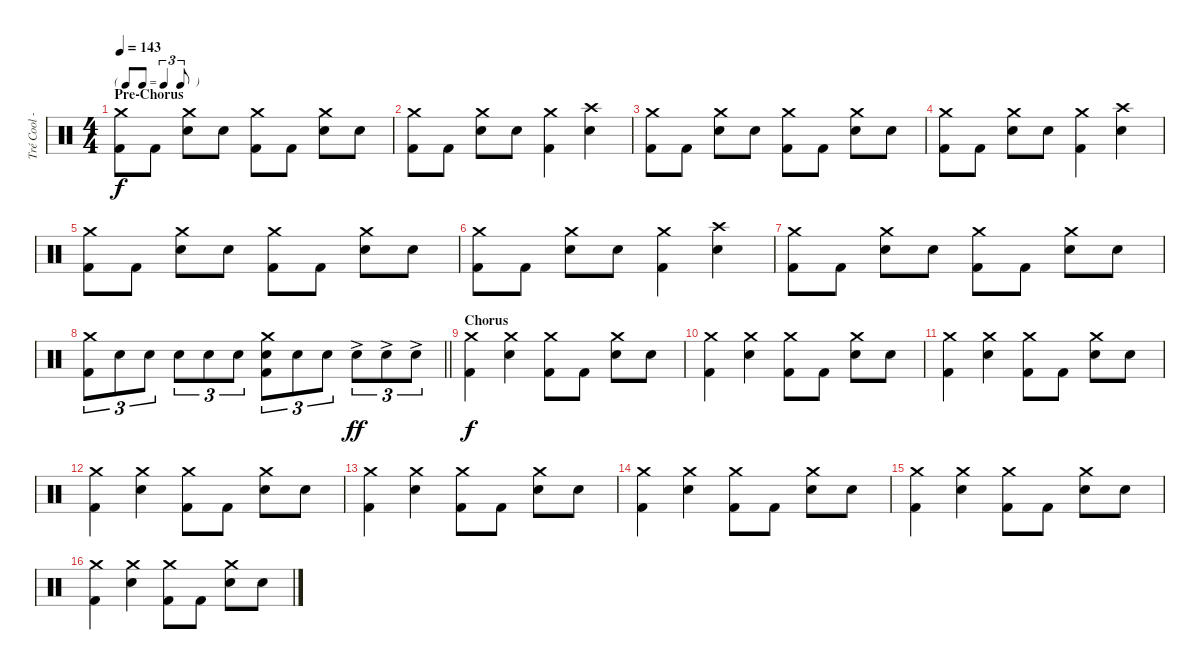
\track ("Tré Cool - Drums" "Tré Cool -") {instrument percussion}
\staff {score}
\articulation defaults
\ts (4 4)
\tf triplet8th
\section ("" "Pre-Chorus")
\tempo 143
\clef neutral
\ks c
("Crash medium (hit)" "Kick (hit) 2").8{dy f} "Kick (hit) 2".8 ("Crash medium (hit)" "Electric Snare (hit)").8 "Electric Snare (hit)".8 ("Crash medium (hit)" "Kick (hit) 2").8 "Kick (hit) 2".8 ("Crash medium (hit)" "Electric Snare (hit)").8 "Electric Snare (hit)".8 |
("Crash medium (hit)" "Kick (hit) 2").8 "Kick (hit) 2".8 ("Crash medium (hit)" "Electric Snare (hit)").8 "Electric Snare (hit)".8 ("Crash medium (hit)" "Kick (hit) 2").4 ("Crash high (hit)" "Electric Snare (hit)").4 |
("Crash medium (hit)" "Kick (hit) 2").8 "Kick (hit) 2".8 ("Crash medium (hit)" "Electric Snare (hit)").8 "Electric Snare (hit)".8 ("Crash medium (hit)" "Kick (hit) 2").8 "Kick (hit) 2".8 ("Crash medium (hit)" "Electric Snare (hit)").8 "Electric Snare (hit)".8 |
("Crash medium (hit)" "Kick (hit) 2").8 "Kick (hit) 2".8 ("Crash medium (hit)" "Electric Snare (hit)").8 "Electric Snare (hit)".8 ("Crash medium (hit)" "Kick (hit) 2").4 ("Crash high (hit)" "Electric Snare (hit)").4 |
("Crash medium (hit)" "Kick (hit) 2").8 "Kick (hit) 2".8 ("Crash medium (hit)" "Electric Snare (hit)").8 "Electric Snare (hit)".8 ("Crash medium (hit)" "Kick (hit) 2").8 "Kick (hit) 2".8 ("Crash medium (hit)" "Electric Snare (hit)").8 "Electric Snare (hit)".8 |
("Crash medium (hit)" "Kick (hit) 2").8 "Kick (hit) 2".8 ("Crash medium (hit)" "Electric Snare (hit)").8 "Electric Snare (hit)".8 ("Crash medium (hit)" "Kick (hit) 2").4 ("Crash high (hit)" "Electric Snare (hit)").4 |
("Crash medium (hit)" "Kick (hit) 2").8 "Kick (hit) 2".8 ("Crash medium (hit)" "Electric Snare (hit)").8 "Electric Snare (hit)".8 ("Crash medium (hit)" "Kick (hit) 2").8 "Kick (hit) 2".8 ("Crash medium (hit)" "Electric Snare (hit)").8 "Electric Snare (hit)".8 |
\barLineRight lightlight
("Crash medium (hit)" "Kick (hit) 2").8{tu (3 2)} "Electric Snare (hit)".8{tu (3 2)} "Electric Snare (hit)".8{tu (3 2)} "Electric Snare (hit)".8{tu (3 2)} "Electric Snare (hit)".8{tu (3 2)} "Electric Snare (hit)".8{tu (3 2)} ("Crash medium (hit)" "Electric Snare (hit)" "Kick (hit) 2").8{tu (3 2)} "Electric Snare (hit)".8{tu (3 2)} "Electric Snare (hit)".8{tu (3 2)} "Electric Snare (hit)"{ac}.8{tu (3 2) dy ff} "Electric Snare (hit)"{ac}.8{tu (3 2)} "Electric Snare (hit)"{ac}.8{tu (3 2)} |
\section ("" "Chorus")
("Crash medium (hit)" "Kick (hit) 2").4{dy f} ("Crash medium (hit)" "Electric Snare (hit)").4 ("Crash medium (hit)" "Kick (hit) 2").8 "Kick (hit) 2".8 ("Crash medium (hit)" "Electric Snare (hit)").8 "Electric Snare (hit)".8 |
("Crash medium (hit)" "Kick (hit) 2").4 ("Crash medium (hit)" "Electric Snare (hit)").4 ("Crash medium (hit)" "Kick (hit) 2").8 "Kick (hit) 2".8 ("Crash medium (hit)" "Electric Snare (hit)").8 "Electric Snare (hit)".8 |
("Crash medium (hit)" "Kick (hit) 2").4 ("Crash medium (hit)" "Electric Snare (hit)").4 ("Crash medium (hit)" "Kick (hit) 2").8 "Kick (hit) 2".8 ("Crash medium (hit)" "Electric Snare (hit)").8 "Electric Snare (hit)".8 |
("Crash medium (hit)" "Kick (hit) 2").4 ("Crash medium (hit)" "Electric Snare (hit)").4 ("Crash medium (hit)" "Kick (hit) 2").8 "Kick (hit) 2".8 ("Crash medium (hit)" "Electric Snare (hit)").8 "Electric Snare (hit)".8 |
("Crash medium (hit)" "Kick (hit) 2").4 ("Crash medium (hit)" "Electric Snare (hit)").4 ("Crash medium (hit)" "Kick (hit) 2").8 "Kick (hit) 2".8 ("Crash medium (hit)" "Electric Snare (hit)").8 "Electric Snare (hit)".8 |
("Crash medium (hit)" "Kick (hit) 2").4 ("Crash medium (hit)" "Electric Snare (hit)").4 ("Crash medium (hit)" "Kick (hit) 2").8 "Kick (hit) 2".8 ("Crash medium (hit)" "Electric Snare (hit)").8 "Electric Snare (hit)".8 |
("Crash medium (hit)" "Kick (hit) 2").4 ("Crash medium (hit)" "Electric Snare (hit)").4 ("Crash medium (hit)" "Kick (hit) 2").8 "Kick (hit) 2".8 ("Crash medium (hit)" "Electric Snare (hit)").8 "Electric Snare (hit)".8 |
("Crash medium (hit)" "Kick (hit) 2").4 ("Crash medium (hit)" "Electric Snare (hit)").4 ("Crash medium (hit)" "Kick (hit) 2").8 "Kick (hit) 2".8 ("Crash medium (hit)" "Electric Snare (hit)").8 "Electric Snare (hit)".8
